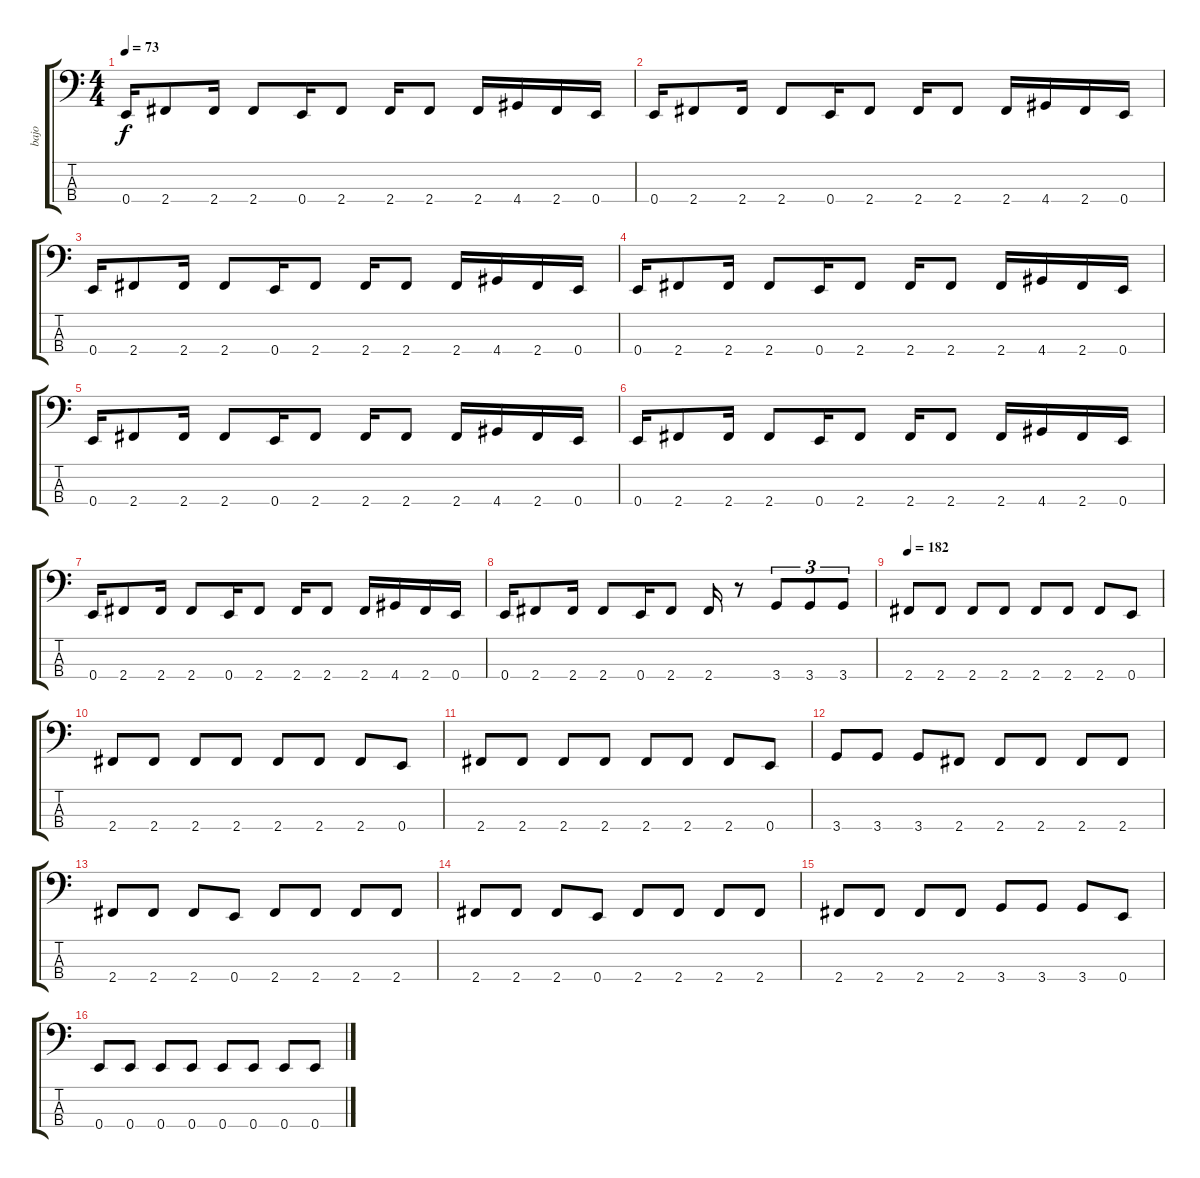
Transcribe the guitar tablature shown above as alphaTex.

\track ("bajo" "bajo") {instrument electricbasspick}
\staff {score tabs}
\tuning (G2 D2 A1 E1) {hide}
\ts (4 4)
\tempo 73
\clef f4
\ks c
0.4.16{dy f} 2.4.8 2.4.16 2.4.8 0.4.16 2.4.8 2.4.16 2.4.8 2.4.16 4.4.16 2.4.16 0.4.16 |
0.4.16 2.4.8 2.4.16 2.4.8 0.4.16 2.4.8 2.4.16 2.4.8 2.4.16 4.4.16 2.4.16 0.4.16 |
0.4.16 2.4.8 2.4.16 2.4.8 0.4.16 2.4.8 2.4.16 2.4.8 2.4.16 4.4.16 2.4.16 0.4.16 |
0.4.16 2.4.8 2.4.16 2.4.8 0.4.16 2.4.8 2.4.16 2.4.8 2.4.16 4.4.16 2.4.16 0.4.16 |
0.4.16 2.4.8 2.4.16 2.4.8 0.4.16 2.4.8 2.4.16 2.4.8 2.4.16 4.4.16 2.4.16 0.4.16 |
0.4.16 2.4.8 2.4.16 2.4.8 0.4.16 2.4.8 2.4.16 2.4.8 2.4.16 4.4.16 2.4.16 0.4.16 |
0.4.16 2.4.8 2.4.16 2.4.8 0.4.16 2.4.8 2.4.16 2.4.8 2.4.16 4.4.16 2.4.16 0.4.16 |
0.4.16 2.4.8 2.4.16 2.4.8 0.4.16 2.4.8 2.4.16 r.8 3.4.8{tu (3 2)} 3.4.8{tu (3 2)} 3.4.8{tu (3 2)} |
\tempo 185
\tempo 182
2.4.8 2.4.8 2.4.8 2.4.8 2.4.8 2.4.8 2.4.8 0.4.8 |
2.4.8 2.4.8 2.4.8 2.4.8 2.4.8 2.4.8 2.4.8 0.4.8 |
2.4.8 2.4.8 2.4.8 2.4.8 2.4.8 2.4.8 2.4.8 0.4.8 |
3.4.8 3.4.8 3.4.8 2.4.8 2.4.8 2.4.8 2.4.8 2.4.8 |
2.4.8 2.4.8 2.4.8 0.4.8 2.4.8 2.4.8 2.4.8 2.4.8 |
2.4.8 2.4.8 2.4.8 0.4.8 2.4.8 2.4.8 2.4.8 2.4.8 |
2.4.8 2.4.8 2.4.8 2.4.8 3.4.8 3.4.8 3.4.8 0.4.8 |
0.4.8 0.4.8 0.4.8 0.4.8 0.4.8 0.4.8 0.4.8 0.4.8
